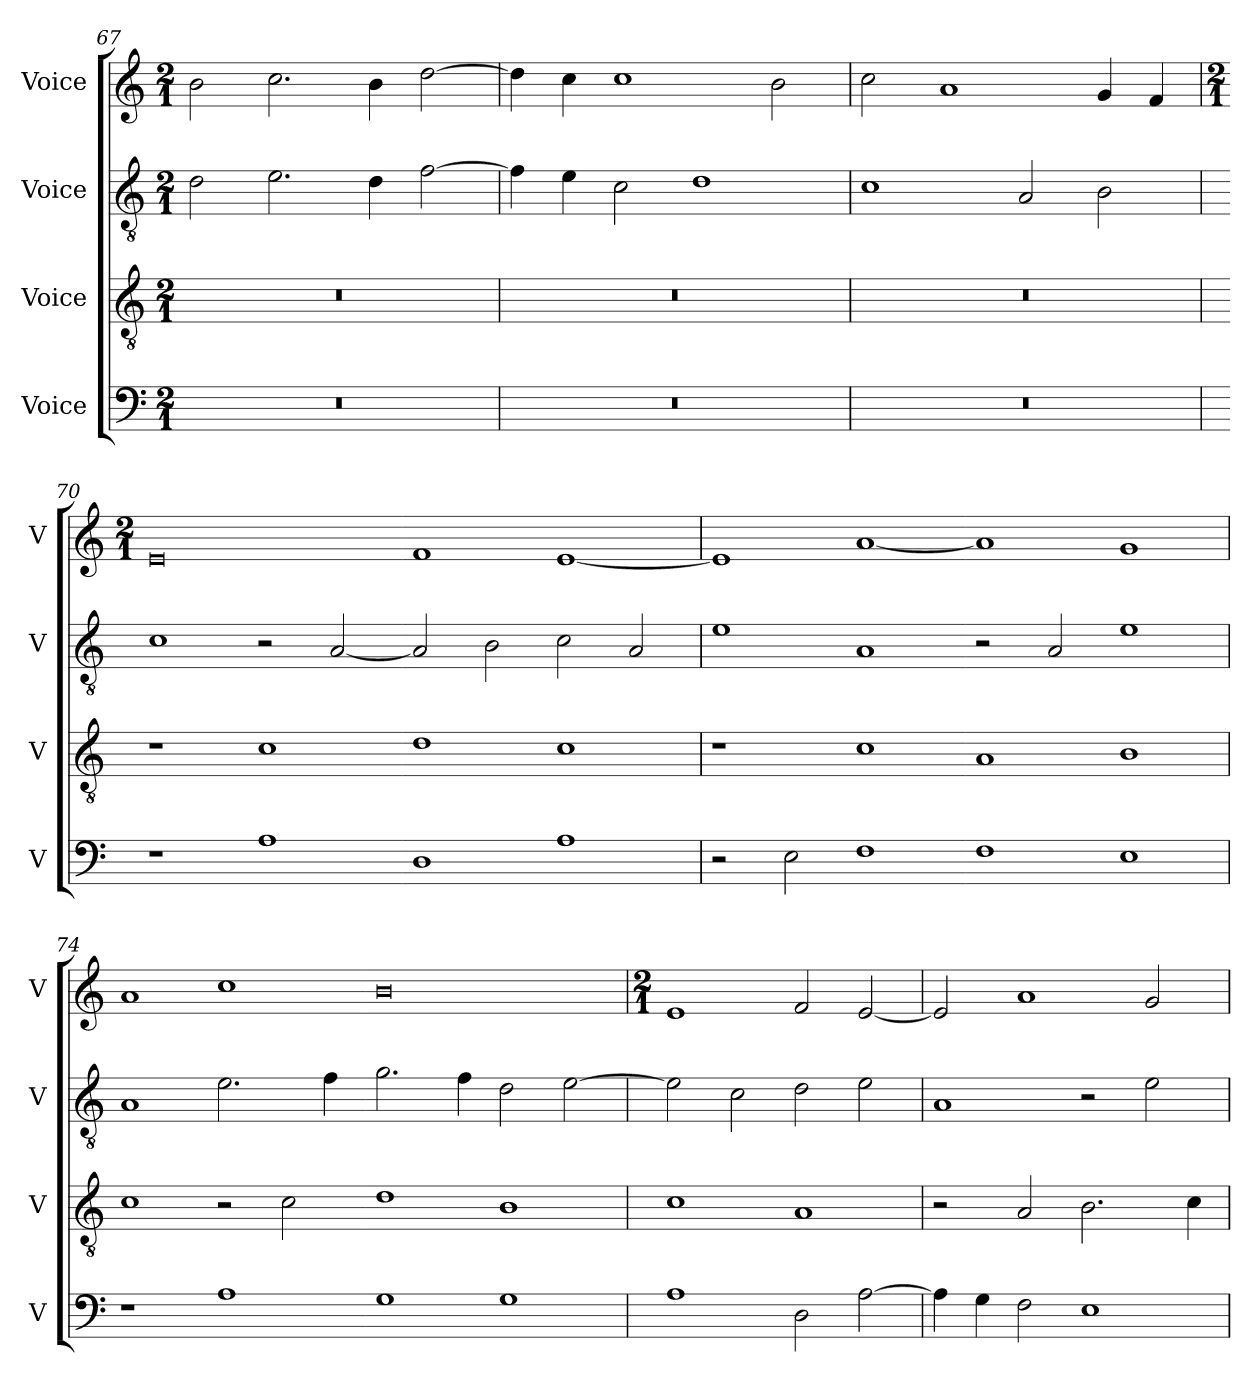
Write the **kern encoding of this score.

**kern	**kern	**kern	**kern
*part4	*part3	*part2	*part1
*staff4	*staff3	*staff2	*staff1
*I"Voice	*I"Voice	*I"Voice	*I"Voice
*I'V	*I'V	*I'V	*I'V
!!LO:LB:g=z
*clefF4	*clefGv2	*clefGv2	*clefG2
*k[]	*k[]	*k[]	*k[]
*M2/1	*M2/1	*M2/1	*M2/1
=67	=67	=67	=67
0r	0r	2d\	2b\
.	.	2.e\	2.cc\
.	.	4d\	4b\
.	.	[2f\	[2dd\
=68	=68	=68	=68
0r	0r	4f\]	4dd\]
.	.	4e\	4cc\
.	.	2c\	1cc
.	.	1d	.
.	.	.	2b\
=69	=69	=69	=69
0r	0r	1c	2cc\
.	.	.	1a
.	.	2A/	.
.	.	2B\	4g/
.	.	.	4f/
=70	=70	=70	=70
*	*	*	*M2/1
1r	1r	1c	0e
1A	1c	2r	.
.	.	[2A/	.
!!LO:PB:g=z
=71-	=71-	=71-	=71-
1D	1d	2A/]	1f
.	.	2B\	.
1A	1c	2c\	[1e
.	.	2A/	.
=72	=72	=72	=72
2r	1r	1e	1e]
2E\	.	.	.
1F	1c	1A	[1a
=73-	=73-	=73-	=73-
1F	1A	2r	1a]
.	.	2A/	.
1E	1B	1e	1g
=74	=74	=74	=74
1r	1c	1A	1a
1A	2r	2.e\	1cc
.	2c\	.	.
.	.	4f\	.
!!LO:LB:g=z
=75-	=75-	=75-	=75-
1G	1d	2.g\	0b
.	.	4f\	.
1G	1B	2d\	.
.	.	[2e\	.
=76	=76	=76	=76
*	*	*	*M2/1
1A	1c	2e\]	1e
.	.	2c\	.
2D\	1A	2d\	2f/
[2A\	.	2e\	[2e/
=77	=77	=77	=77
4A\]	2r	1A	2e/]
4G\	.	.	.
2F\	2A/	.	1a
1E	2.B\	2r	.
.	.	2e\	2g/
.	4c\	.	.
=	=	=	=
*-	*-	*-	*-
